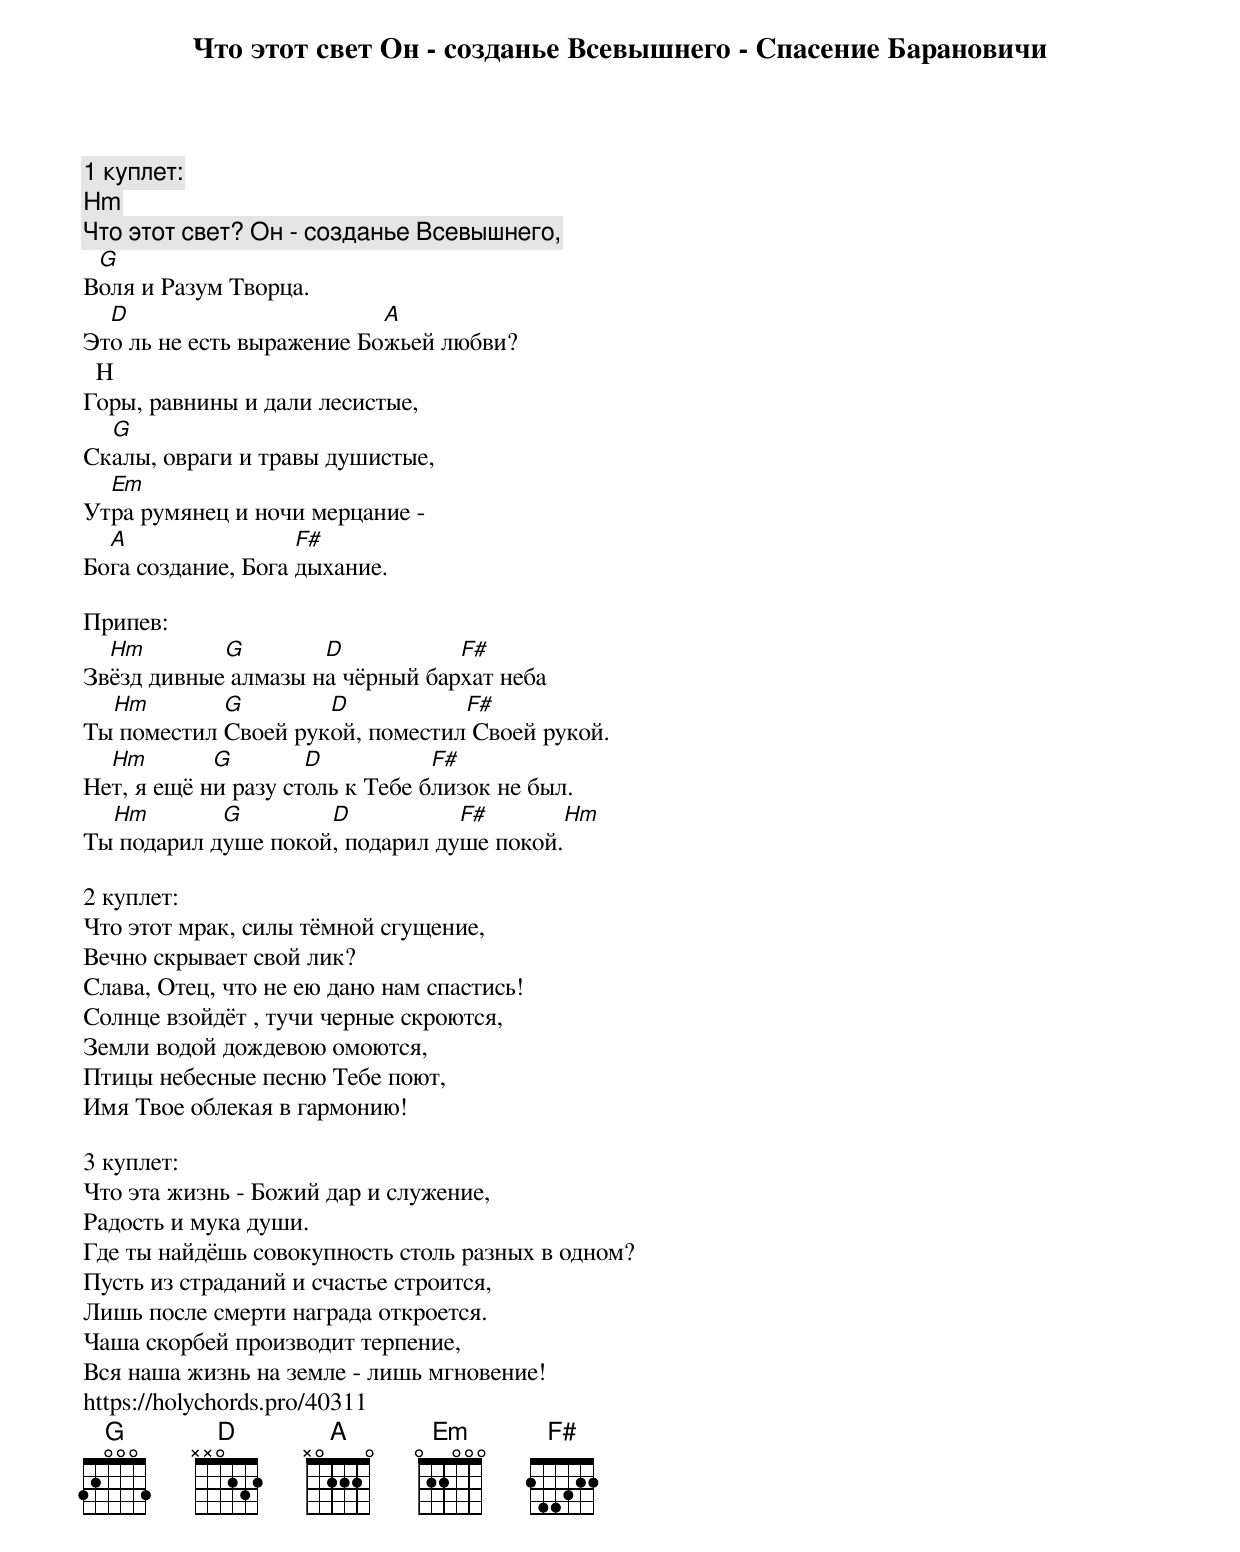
Что этот свет Он - созданье Всевышнего - Спасение Барановичи

1 куплет:
  Hm
Что этот свет? Он - созданье Всевышнего,
 G
Воля и Разум Творца.
  D                        A
Это ль не есть выражение Божьей любви?
  H
Горы, равнины и дали лесистые,
  G
Скалы, овраги и травы душистые,
  Em
Утра румянец и ночи мерцание -
  A                 F#
Бога создание, Бога дыхание.

Припев:
  Hm        G        D           F#
Звёзд дивные алмазы на чёрный бархат неба
  Hm        G        D           F#
Ты поместил Своей рукой, поместил Своей рукой.
  Hm        G        D           F#
Нет, я ещё ни разу столь к Тебе близок не был.
  Hm        G        D           F#          Hm
Ты подарил душе покой, подарил душе покой.

2 куплет:
Что этот мрак, силы тёмной сгущение,
Вечно скрывает свой лик?
Слава, Отец, что не ею дано нам спастись!
Солнце взойдёт , тучи черные скроются,
Земли водой дождевою омоются,
Птицы небесные песню Тебе поют,
Имя Твое облекая в гармонию!

3 куплет:
Что эта жизнь - Божий дар и служение,
Радость и мука души.
Где ты найдёшь совокупность столь разных в одном?
Пусть из страданий и счастье строится,
Лишь после смерти награда откроется.
Чаша скорбей производит терпение,
Вся наша жизнь на земле - лишь мгновение!
https://holychords.pro/40311
